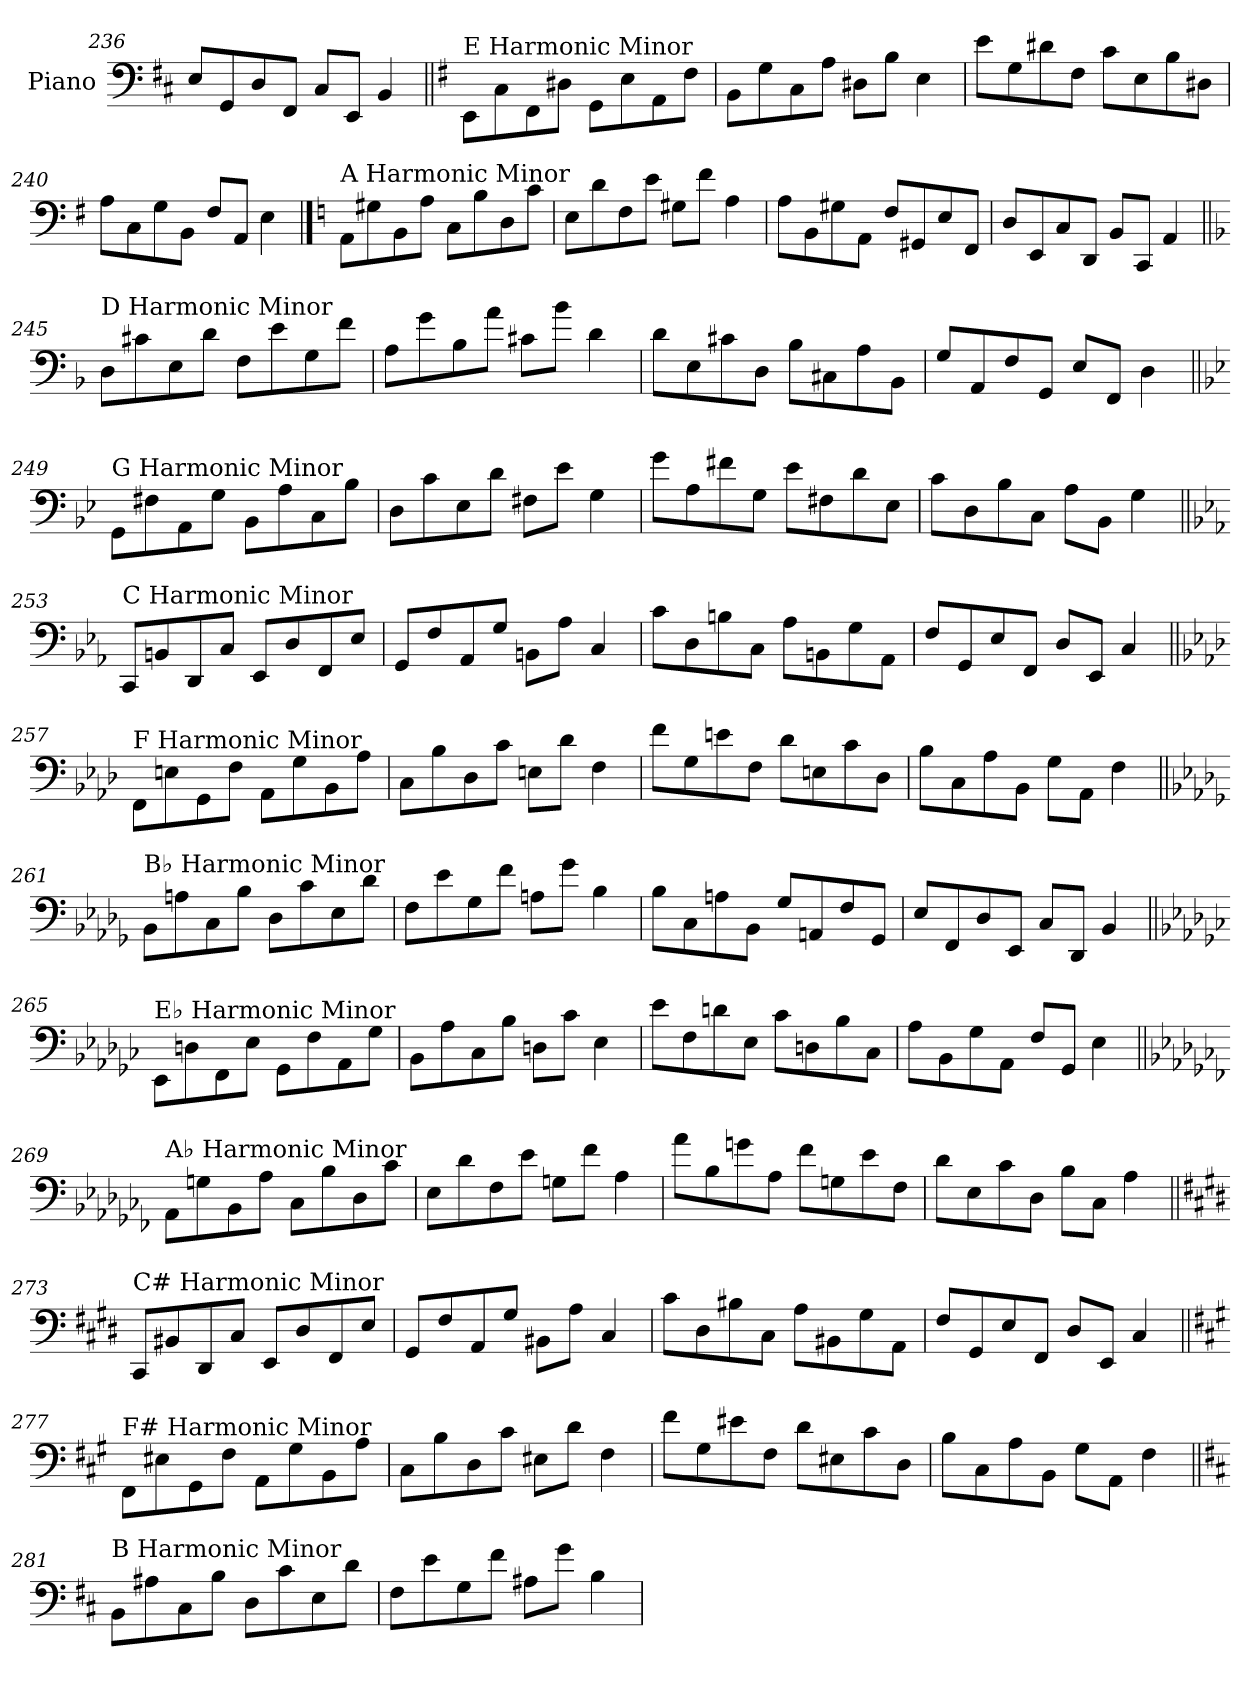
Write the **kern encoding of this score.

**kern
*part1
*staff1
*I"Piano
*I'Pno.
*clefF4
*k[f#c#]
=236
8E/L
8GG/
8D/
8FF#/J
8C#/L
8EE/J
4BB/
!!LO:LB:g=z
=237||
*k[f#]
!LO:TX:a:t=E Harmonic Minor
8EE\L
8C\
8FF#\
8D#X\J
8GG\L
8E\
8AA\
8F#\J
=238
8BB\L
8G\
8C\
8A\J
8D#X\L
8B\J
4E\
=239
8e\L
8G\
8d#X\
8F#\J
8c\L
8E\
8B\
8D#X\J
=240
8A\L
8C\
8G\
8BB\J
8F#/L
8AA/J
4E\
!!LO:PB:g=z
==241
*k[]
!LO:TX:a:t=A Harmonic Minor
8AA\L
8G#X\
8BB\
8A\J
8C\L
8B\
8D\
8c\J
=242
8E\L
8d\
8F\
8e\J
8G#X\L
8f\J
4A\
=243
8A\L
8BB\
8G#X\
8AA\J
8F/L
8GG#X/
8E/
8FF/J
=244
8D/L
8EE/
8C/
8DD/J
8BB/L
8CC/J
4AA/
!!LO:LB:g=z
=245||
*k[b-]
!LO:TX:a:t=D Harmonic Minor
8D\L
8c#X\
8E\
8d\J
8F\L
8e\
8G\
8f\J
=246
8A\L
8g\
8B-\
8a\J
8c#X\L
8b-\J
4d\
=247
8d\L
8E\
8c#X\
8D\J
8B-\L
8C#X\
8A\
8BB-\J
=248
8G/L
8AA/
8F/
8GG/J
8E/L
8FF/J
4D\
!!LO:LB:g=z
=249||
*k[b-e-]
!LO:TX:a:t=G Harmonic Minor
8GG\L
8F#X\
8AA\
8G\J
8BB-\L
8A\
8C\
8B-\J
=250
8D\L
8c\
8E-\
8d\J
8F#X\L
8e-\J
4G\
=251
8g\L
8A\
8f#X\
8G\J
8e-\L
8F#X\
8d\
8E-\J
=252
8c\L
8D\
8B-\
8C\J
8A\L
8BB-\J
4G\
!!LO:LB:g=z
=253||
*k[b-e-a-]
!LO:TX:a:t=C Harmonic Minor
8CC/L
8BBn/
8DD/
8C/J
8EE-/L
8D/
8FF/
8E-/J
=254
8GG/L
8F/
8AA-/
8G/J
8BBn\L
8A-\J
4C/
=255
8c\L
8D\
8Bn\
8C\J
8A-\L
8BBn\
8G\
8AA-\J
=256
8F/L
8GG/
8E-/
8FF/J
8D/L
8EE-/J
4C/
!!LO:LB:g=z
=257||
*k[b-e-a-d-]
!LO:TX:a:t=F Harmonic Minor
8FF\L
8En\
8GG\
8F\J
8AA-\L
8G\
8BB-\
8A-\J
=258
8C\L
8B-\
8D-\
8c\J
8En\L
8d-\J
4F\
=259
8f\L
8G\
8en\
8F\J
8d-\L
8En\
8c\
8D-\J
=260
8B-\L
8C\
8A-\
8BB-\J
8G\L
8AA-\J
4F\
!!LO:LB:g=z
=261||
*k[b-e-a-d-g-]
!LO:TX:a:t=B♭ Harmonic Minor
8BB-\L
8An\
8C\
8B-\J
8D-\L
8c\
8E-\
8d-\J
=262
8F\L
8e-\
8G-\
8f\J
8An\L
8g-\J
4B-\
=263
8B-\L
8C\
8An\
8BB-\J
8G-/L
8AAn/
8F/
8GG-/J
=264
8E-/L
8FF/
8D-/
8EE-/J
8C/L
8DD-/J
4BB-/
!!LO:PB:g=z
=265||
*k[b-e-a-d-g-c-]
!LO:TX:a:t=E♭ Harmonic Minor
8EE-\L
8Dn\
8FF\
8E-\J
8GG-\L
8F\
8AA-\
8G-\J
=266
8BB-\L
8A-\
8C-\
8B-\J
8Dn\L
8c-\J
4E-\
=267
8e-\L
8F\
8dn\
8E-\J
8c-\L
8Dn\
8B-\
8C-\J
=268
8A-\L
8BB-\
8G-\
8AA-\J
8F/L
8GG-/J
4E-\
!!LO:LB:g=z
=269||
*k[b-e-a-d-g-c-f-]
!LO:TX:a:t=A♭ Harmonic Minor
8AA-\L
8Gn\
8BB-\
8A-\J
8C-\L
8B-\
8D-\
8c-\J
=270
8E-\L
8d-\
8F-\
8e-\J
8Gn\L
8f-\J
4A-\
=271
8a-\L
8B-\
8gn\
8A-\J
8f-\L
8Gn\
8e-\
8F-\J
=272
8d-\L
8E-\
8c-\
8D-\J
8B-\L
8C-\J
4A-\
!!LO:LB:g=z
=273||
*k[f#c#g#d#]
!LO:TX:a:t=C# Harmonic Minor
8CC#/L
8BB#X/
8DD#/
8C#/J
8EE/L
8D#/
8FF#/
8E/J
=274
8GG#/L
8F#/
8AA/
8G#/J
8BB#X\L
8A\J
4C#/
=275
8c#\L
8D#\
8B#X\
8C#\J
8A\L
8BB#X\
8G#\
8AA\J
=276
8F#/L
8GG#/
8E/
8FF#/J
8D#/L
8EE/J
4C#/
!!LO:LB:g=z
=277||
*k[f#c#g#]
!LO:TX:a:t=F# Harmonic Minor
8FF#\L
8E#X\
8GG#\
8F#\J
8AA\L
8G#\
8BB\
8A\J
=278
8C#\L
8B\
8D\
8c#\J
8E#X\L
8d\J
4F#\
=279
8f#\L
8G#\
8e#X\
8F#\J
8d\L
8E#X\
8c#\
8D\J
=280
8B\L
8C#\
8A\
8BB\J
8G#\L
8AA\J
4F#\
!!LO:LB:g=z
=281||
*k[f#c#]
!LO:TX:a:t=B Harmonic Minor
8BB\L
8A#X\
8C#\
8B\J
8D\L
8c#\
8E\
8d\J
=282
8F#\L
8e\
8G\
8f#\J
8A#X\L
8g\J
4B\
=
*-
